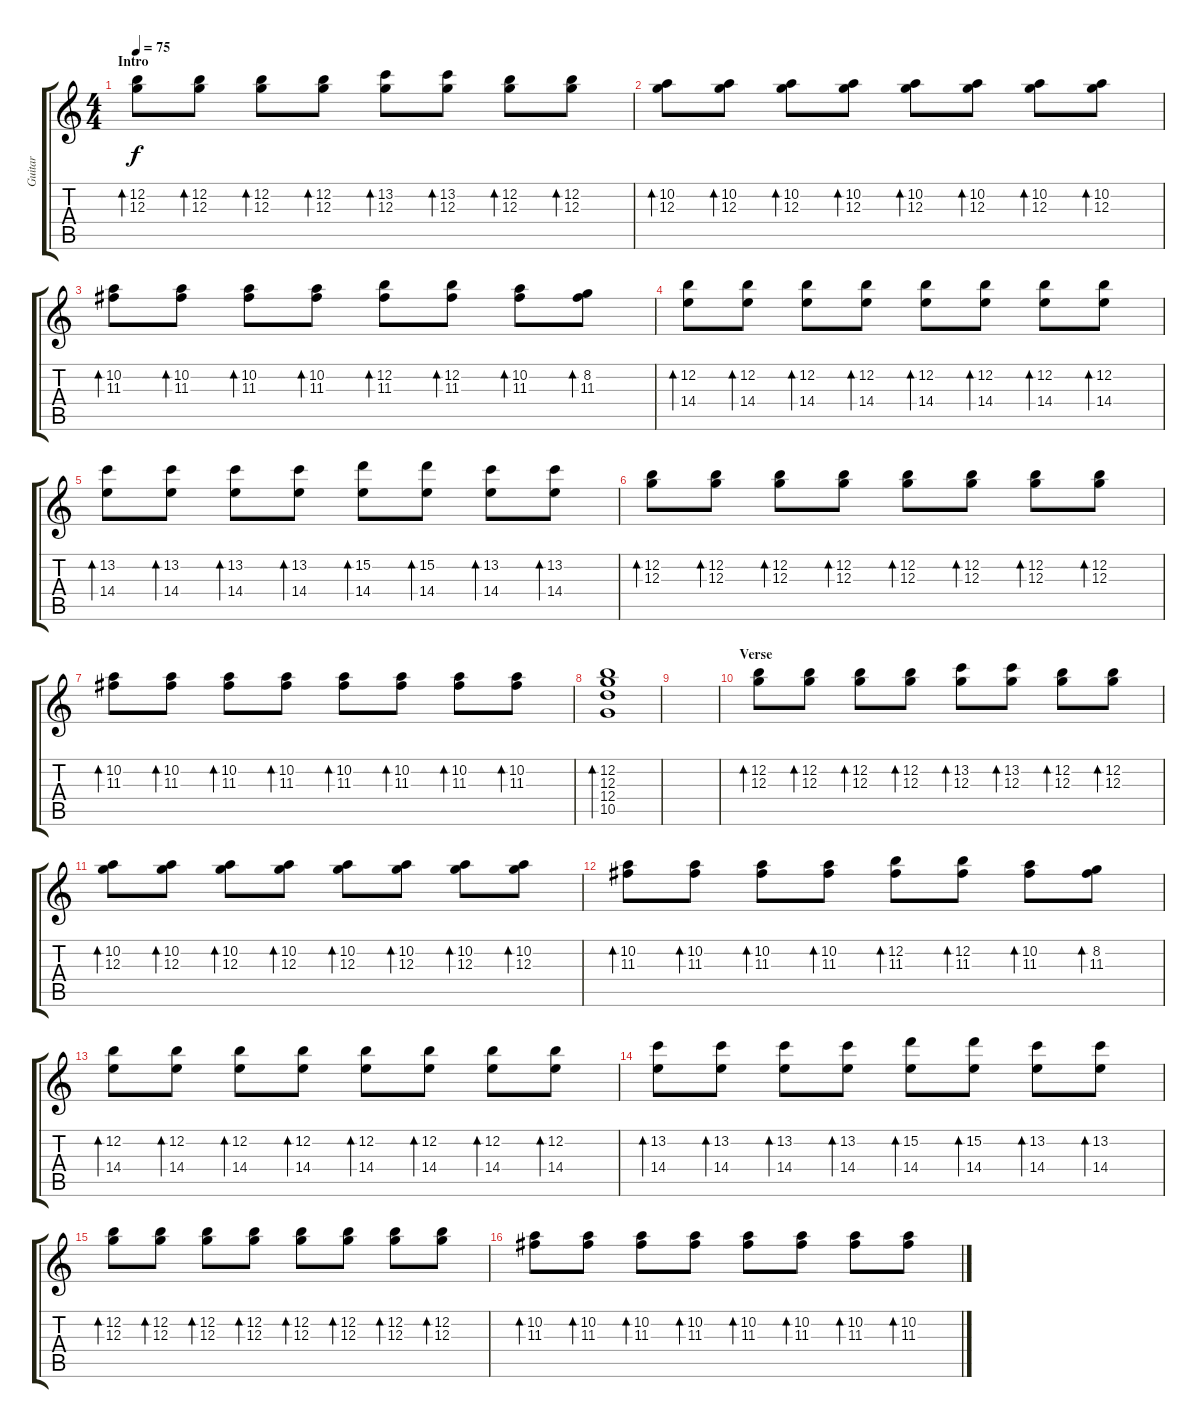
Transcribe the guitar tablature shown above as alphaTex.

\track ("Guitar " "Guitar ") {instrument acousticguitarsteel}
\staff {score tabs}
\tuning (E4 B3 G3 D3 A2 E2) {hide}
\ts (4 4)
\section ("" "Intro")
\tempo 75
\clef g2
\ks c
(12.2 12.3).8{bd 60 dy f instrument acousticguitarsteel} (12.2 12.3).8{bd 60} (12.2 12.3).8{bd 60} (12.2 12.3).8{bd 60} (13.2 12.3).8{bd 60} (13.2 12.3).8{bd 60} (12.2 12.3).8{bd 60} (12.2 12.3).8{bd 60} |
(10.2 12.3).8{bd 60} (10.2 12.3).8{bd 60} (10.2 12.3).8{bd 60} (10.2 12.3).8{bd 60} (10.2 12.3).8{bd 60} (10.2 12.3).8{bd 60} (10.2 12.3).8{bd 60} (10.2 12.3).8{bd 60} |
(10.2 11.3).8{bd 60} (10.2 11.3).8{bd 60} (10.2 11.3).8{bd 60} (10.2 11.3).8{bd 60} (12.2 11.3).8{bd 60} (12.2 11.3).8{bd 60} (10.2 11.3).8{bd 60} (8.2 11.3).8{bd 60} |
(12.2 14.4).8{bd 60} (12.2 14.4).8{bd 60} (12.2 14.4).8{bd 60} (12.2 14.4).8{bd 60} (12.2 14.4).8{bd 60} (12.2 14.4).8{bd 60} (12.2 14.4).8{bd 60} (12.2 14.4).8{bd 60} |
(13.2 14.4).8{bd 60} (13.2 14.4).8{bd 60} (13.2 14.4).8{bd 60} (13.2 14.4).8{bd 60} (15.2 14.4).8{bd 60} (15.2 14.4).8{bd 60} (13.2 14.4).8{bd 60} (13.2 14.4).8{bd 60} |
(12.2 12.3).8{bd 60} (12.2 12.3).8{bd 60} (12.2 12.3).8{bd 60} (12.2 12.3).8{bd 60} (12.2 12.3).8{bd 60} (12.2 12.3).8{bd 60} (12.2 12.3).8{bd 60} (12.2 12.3).8{bd 60} |
(10.2 11.3).8{bd 60} (10.2 11.3).8{bd 60} (10.2 11.3).8{bd 60} (10.2 11.3).8{bd 60} (10.2 11.3).8{bd 60} (10.2 11.3).8{bd 60} (10.2 11.3).8{bd 60} (10.2 11.3).8{bd 60} |
(12.2 12.3 12.4 10.5).1{bd 240} |
|
\section ("" "Verse")
(12.2 12.3).8{bd 60} (12.2 12.3).8{bd 60} (12.2 12.3).8{bd 60} (12.2 12.3).8{bd 60} (13.2 12.3).8{bd 60} (13.2 12.3).8{bd 60} (12.2 12.3).8{bd 60} (12.2 12.3).8{bd 60} |
(10.2 12.3).8{bd 60} (10.2 12.3).8{bd 60} (10.2 12.3).8{bd 60} (10.2 12.3).8{bd 60} (10.2 12.3).8{bd 60} (10.2 12.3).8{bd 60} (10.2 12.3).8{bd 60} (10.2 12.3).8{bd 60} |
(10.2 11.3).8{bd 60} (10.2 11.3).8{bd 60} (10.2 11.3).8{bd 60} (10.2 11.3).8{bd 60} (12.2 11.3).8{bd 60} (12.2 11.3).8{bd 60} (10.2 11.3).8{bd 60} (8.2 11.3).8{bd 60} |
(12.2 14.4).8{bd 60} (12.2 14.4).8{bd 60} (12.2 14.4).8{bd 60} (12.2 14.4).8{bd 60} (12.2 14.4).8{bd 60} (12.2 14.4).8{bd 60} (12.2 14.4).8{bd 60} (12.2 14.4).8{bd 60} |
(13.2 14.4).8{bd 60} (13.2 14.4).8{bd 60} (13.2 14.4).8{bd 60} (13.2 14.4).8{bd 60} (15.2 14.4).8{bd 60} (15.2 14.4).8{bd 60} (13.2 14.4).8{bd 60} (13.2 14.4).8{bd 60} |
(12.2 12.3).8{bd 60} (12.2 12.3).8{bd 60} (12.2 12.3).8{bd 60} (12.2 12.3).8{bd 60} (12.2 12.3).8{bd 60} (12.2 12.3).8{bd 60} (12.2 12.3).8{bd 60} (12.2 12.3).8{bd 60} |
(10.2 11.3).8{bd 60} (10.2 11.3).8{bd 60} (10.2 11.3).8{bd 60} (10.2 11.3).8{bd 60} (10.2 11.3).8{bd 60} (10.2 11.3).8{bd 60} (10.2 11.3).8{bd 60} (10.2 11.3).8{bd 60}
